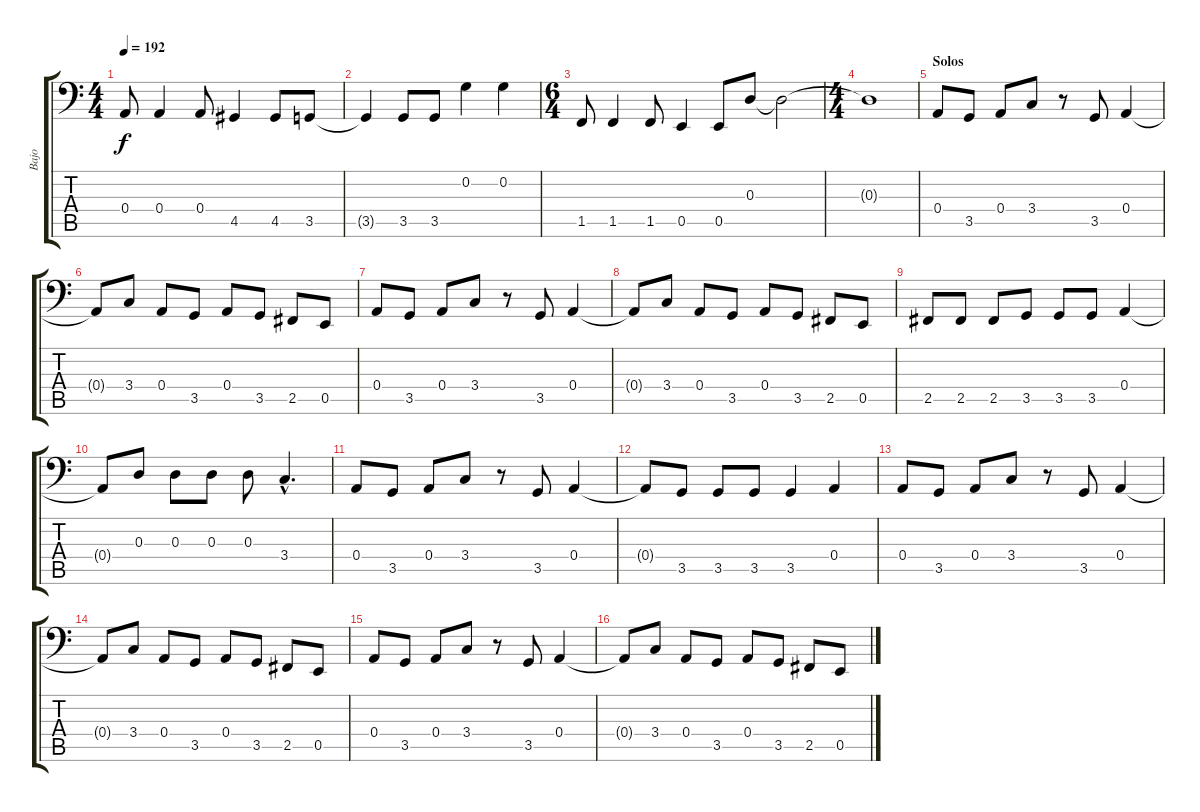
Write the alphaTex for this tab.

\track ("Bajo" "Bajo") {instrument electricbasspick}
\staff {score tabs}
\tuning (C3 G2 D2 A1 E1 B0) {hide}
\ts (4 4)
\tempo 192
\clef f4
\ks c
0.4.8{dy f} 0.4.4 0.4.8 4.5.4 4.5.8 3.5.8 |
3.5{t}.4 3.5.8 3.5.8 0.2.4 0.2.4 |
\ts (6 4)
1.5.8 1.5.4 1.5.8 0.5.4 0.5.8 0.3.8 0.3{t}.2 |
\ts (4 4)
0.3{t}.1 |
\section ("" "Solos")
0.4.8 3.5.8 0.4.8 3.4.8 r.8 3.5.8 0.4.4 |
0.4{t}.8 3.4.8 0.4.8 3.5.8 0.4.8 3.5.8 2.5.8 0.5.8 |
0.4.8 3.5.8 0.4.8 3.4.8 r.8 3.5.8 0.4.4 |
0.4{t}.8 3.4.8 0.4.8 3.5.8 0.4.8 3.5.8 2.5.8 0.5.8 |
2.5.8 2.5.8 2.5.8 3.5.8 3.5.8 3.5.8 0.4.4 |
0.4{t}.8 0.3.8 0.3.8 0.3.8 0.3.8 3.4{hac}.4{d} |
0.4.8 3.5.8 0.4.8 3.4.8 r.8 3.5.8 0.4.4 |
0.4{t}.8 3.5.8 3.5.8 3.5.8 3.5.4 0.4.4 |
0.4.8 3.5.8 0.4.8 3.4.8 r.8 3.5.8 0.4.4 |
0.4{t}.8 3.4.8 0.4.8 3.5.8 0.4.8 3.5.8 2.5.8 0.5.8 |
0.4.8 3.5.8 0.4.8 3.4.8 r.8 3.5.8 0.4.4 |
0.4{t}.8 3.4.8 0.4.8 3.5.8 0.4.8 3.5.8 2.5.8 0.5.8
